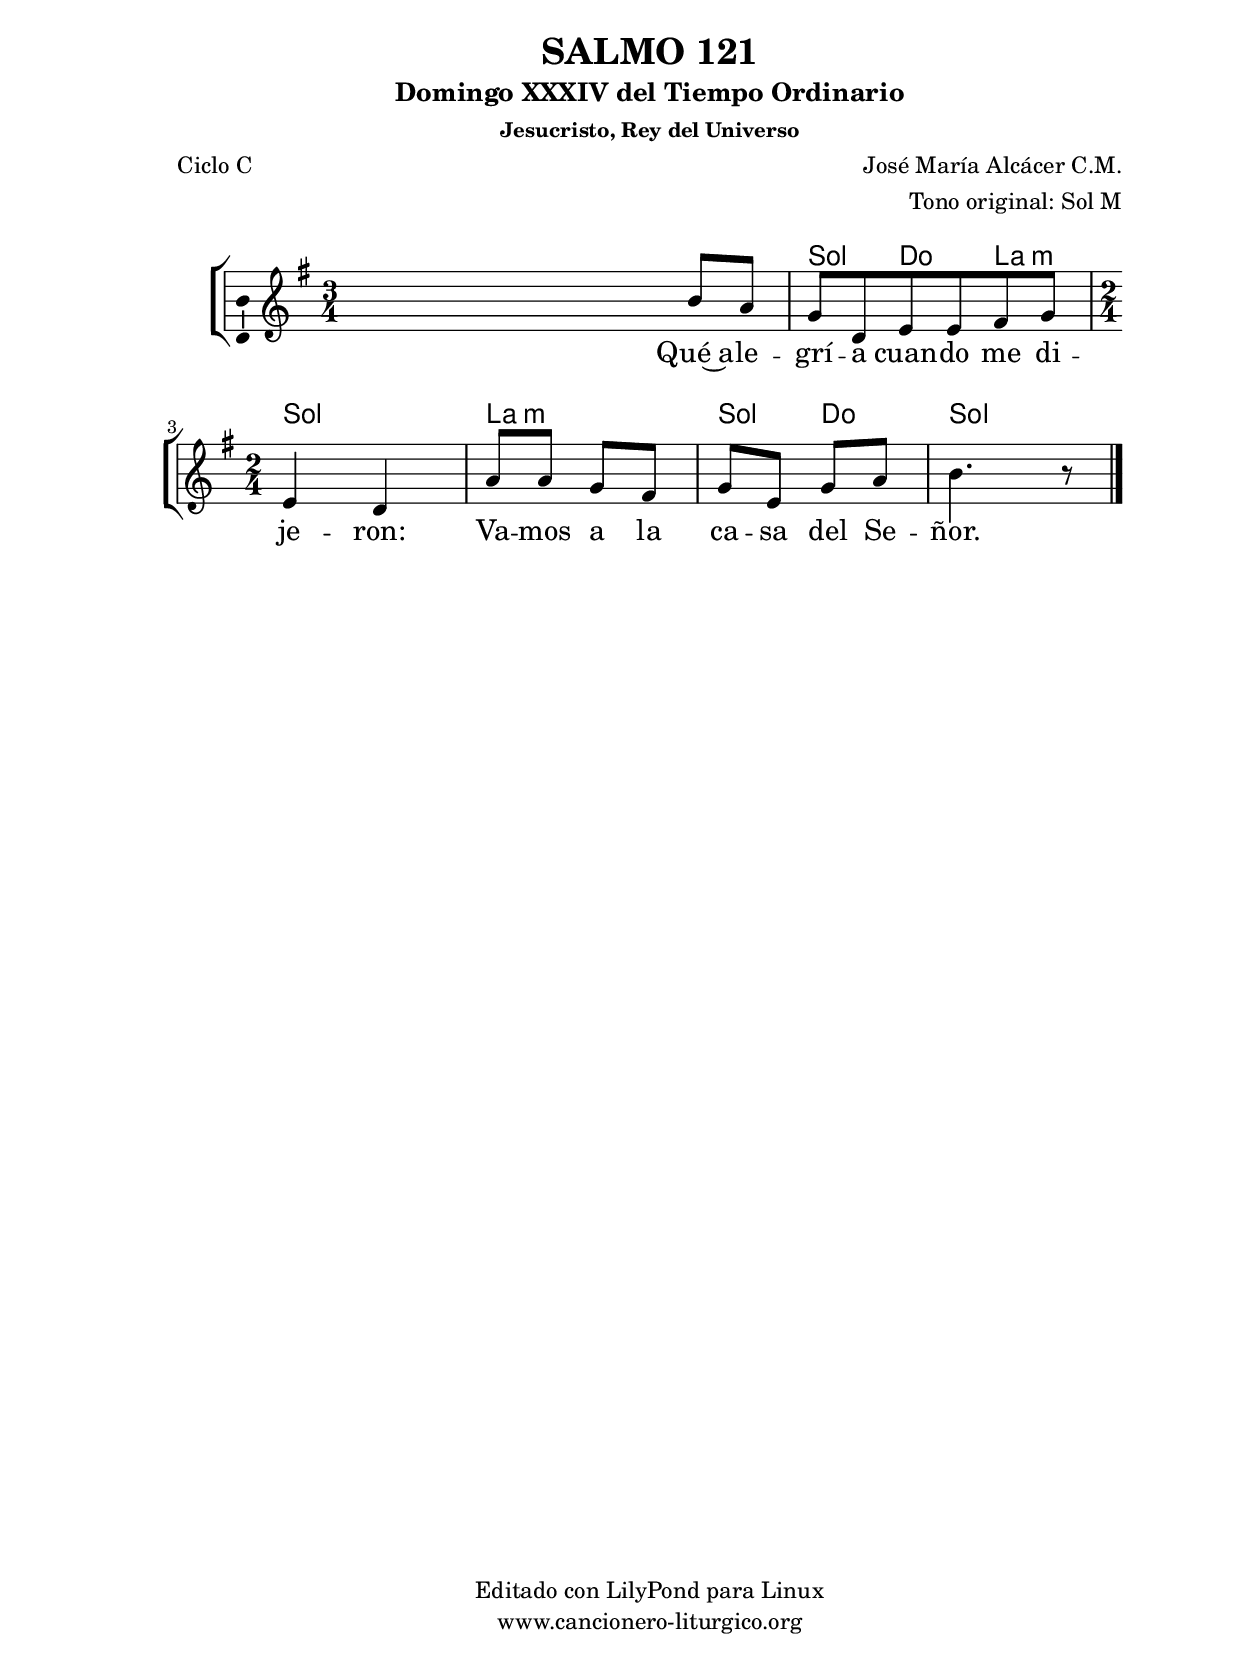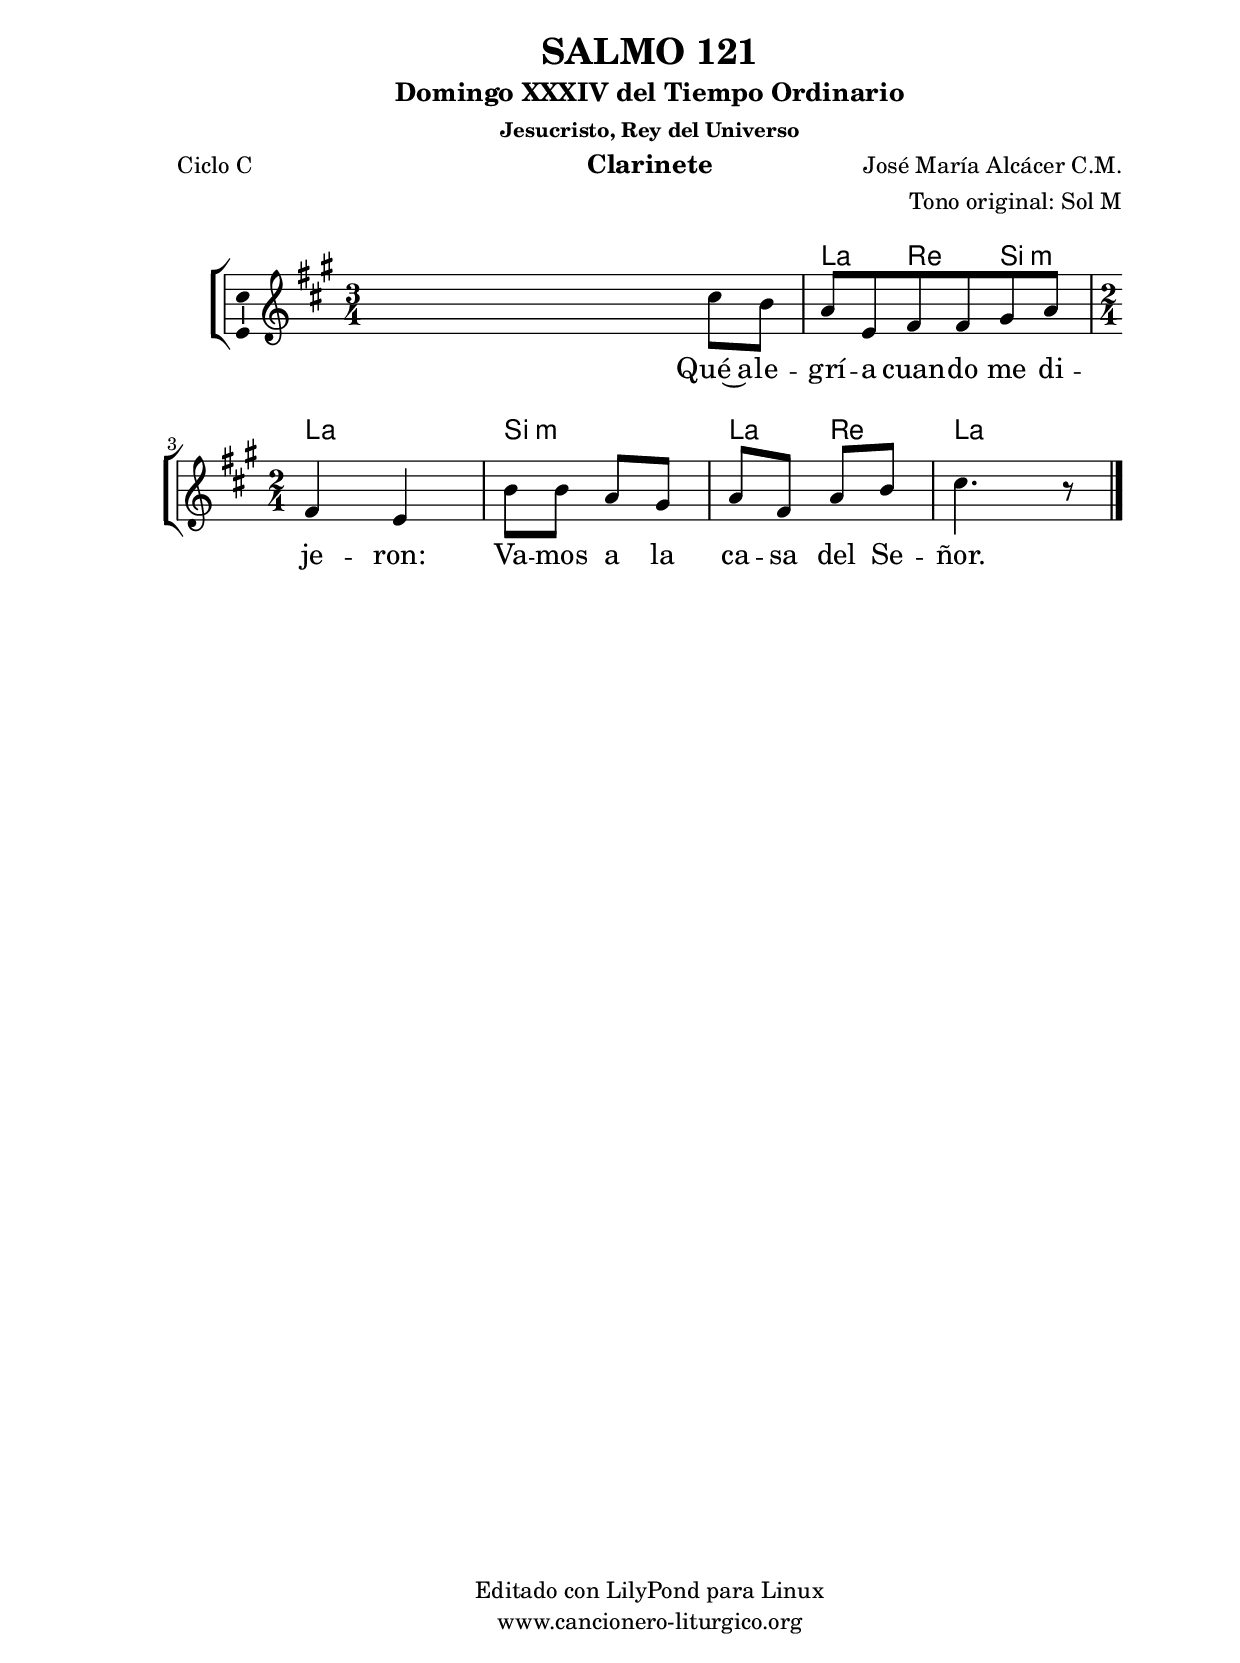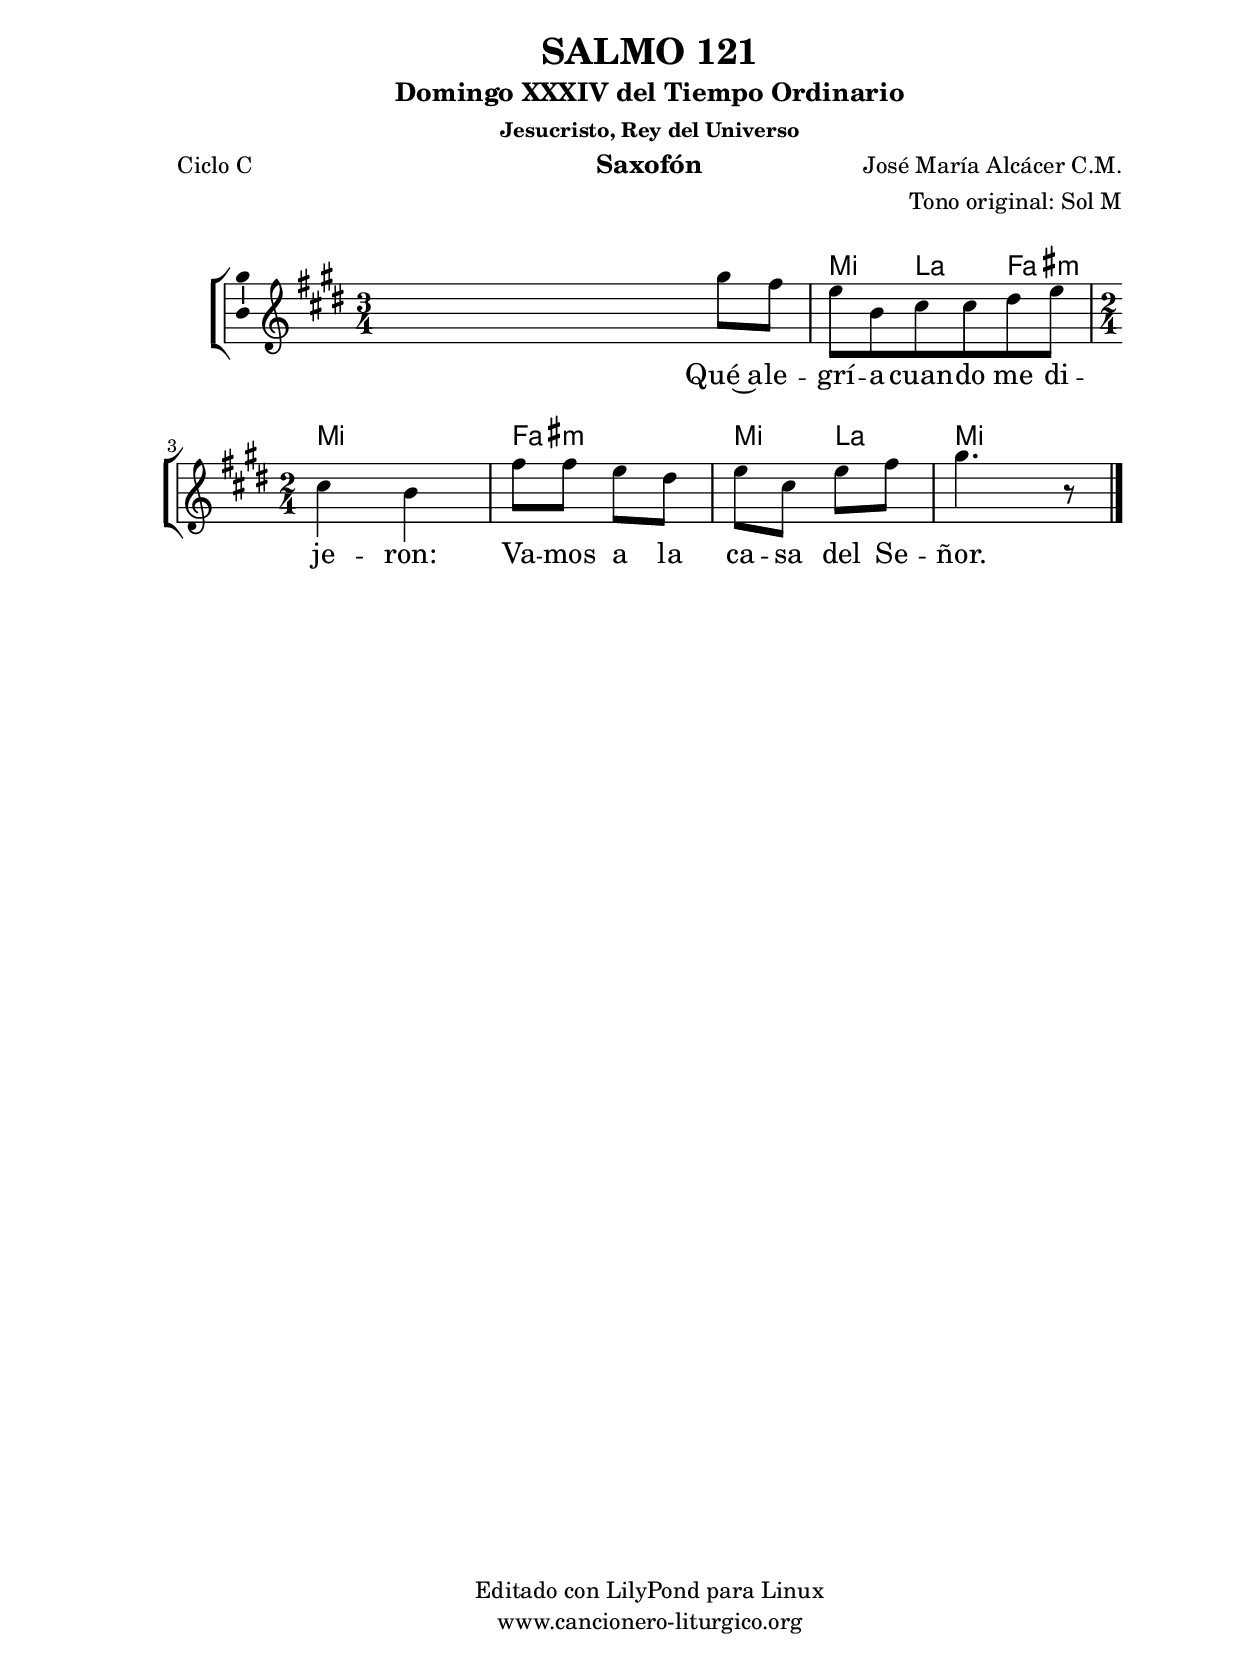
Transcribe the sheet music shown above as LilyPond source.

%
%para convertir .midi en .wav:
%timidity filename.midi -Ow -o finename.wav
%
%
%Para convertir de .wav a .mp3:
%lame -h -m j filename.wav
%
%
%para escuchar el midi:
%timidity nombrefichero.midi
%


%versión de lilypond para la que se ha escrito esta partitura:
\version "2.16.0"

	%Tamaño papel
	#(set-default-paper-size "a4")
	%Tamaño partitura
	#(set-global-staff-size 20)
	%No responde al pulsar sobre una nota
	#(ly:set-option 'point-and-click #f)

%parámetros del encabezamiento:
\header {
	title = "SALMO 121"
	subtitle = "Domingo XXXIV del Tiempo Ordinario"
	subsubtitle = "Jesucristo, Rey del Universo"
	composer = "José María Alcácer C.M."
	poet = "Ciclo C"
	meter = ""
	arranger = "Tono original: Sol M"
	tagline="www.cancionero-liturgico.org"
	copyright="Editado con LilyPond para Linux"
	tiempo = "Ordinario"
	usos = "Salmo"
	letra = "Qué alegría cuando me dijeron: Vamos a la casa del Señor."
	}

%parámetros asociados al papel:
\paper  {
	oddHeaderMarkup = \markup {\fill-line { \on-the-fly #not-first-page \fromproperty #'header:title \on-the-fly #not-first-page \fromproperty #'header:composer }}
	evenHeaderMarkup = \markup {\fill-line { \fromproperty #'header:composer \fromproperty #'header:title }}
	#(set-paper-size "a4")
	print-page-number = ##f
	first-page-number = 1
	print-first-page-number = ##f
%	head-separation = 3.0 \cm
	top-margin = 2.0 \cm
	bottom-margin = 0.5\cm
%%%	bottom-margin = -1.0\cm
	left-margin = 3.0 \cm
	line-width = 16.0 \cm 
	indent = 8\mm
	interscoreline = 2.\mm
	between-system-space = 15\mm
%	para que las partituras no llenen la hoja:
	ragged-bottom = ##t
%	idem para la última hoja:
	ragged-last-bottom = ##f
%	para que las partituras llenen el ancho del papel:
	ragged-last = ##f
	after-title-space = 2.5 \cm
%page-count=1
%system-count=8

	%Flexible Vertical Spacing
%	markup-markup-spacing =
%	#'((basic-distance . 15) (minimum-distance . 15) (padding . 3))
	markup-system-spacing =
	#'((basic-distance . 15) (minimum-distance . 15) (padding . 3))
	system-system-spacing =
	#'((basic-distance . 15) (minimum-distance . 15) (padding . 3))
	score-system-spacing =
	#'((basic-distance . 15) (minimum-distance . 15) (padding . 5))
%	top-system-spacing = % header
%	#'((basic-distance . 8) (minimum-distance . 0) (padding . 3))
%	top-markup-spacing =
%	#'((basic-distance . 20) (minimum-distance . 20) (padding . 3))
	last-bottom-spacing = % footer
	#'((basic-distance . 5) (minimum-distance . 5) (padding . 3))
%	score-markup-spacing =
%	#'((basic-distance . 16) (minimum-distance . 13) (padding . 3))

	}


%parámetros que afectan a toda la partitura:
global =  {
	%clave de sol (G):
	\clef G
	%armadura:
%	\transpose aes g
	\key g \major
	\tempo 4=72
	\set Score.tempoHideNote = ##t
	}


acordes = {
	\italianChords
	\chordmode {
%	\transpose aes g
{

s2.
g4 c a:m g2 a:m g4 c g2

	}
	}
}

melodia = 
%	\transpose aes g
{
	\relative c''{

\time 3/4
s2 b8 a
g8 d e e fis g
\time 2/4
e4 d
a'8 a g fis
g8 e g a
b4. r8

	\bar "|."
	}
	}


texto = \lyricmode {
Qué~a -- le -- grí -- a cuan -- do me di -- je -- ron: Va -- mos a la ca -- sa del Se -- ñor.
	}


acordesStaff = \context ChordNames = acordesStaff <<
	\set chordChanges = ##t
	\acordes
	>>


vozStaff = \context Voice = vozStaff
\with {\consists "Ambitus_engraver"}
<<
%	\set Staff.instrumentName = ""
%	\set Staff.shortInstrumentName = ""
%	\set Staff.midiInstrument = #"clarinet"
%	\set Staff.midiInstrument = #"cello"
%	\set Staff.midiInstrument = #"flute"
	\set Staff.midiInstrument = #"electric guitar (jazz)"
%	\set Staff.midiInstrument = #"english horn"
%	\set Staff.midiInstrument = #"violin"
%	\set Staff.midiInstrument = #"glockenspiel"
	\set Staff.midiMinimumVolume = #0.7
	\set Staff.midiMaximumVolume = #0.9
	\global
	\melodia
	>>


textoStaff = \context Lyrics = textoStaff <<
	\lyricsto vozStaff \texto
	>>

\book {
	\score {
		\context ChoirStaff {
			\override StaffGroup.SystemStartBracket #'collapse-height = #1
			\override Score.SystemStartBar #'collapse-height = #1
			<<
			\acordesStaff
			\vozStaff
			\textoStaff
			>>
			}
		\layout {
	    		\context {
				\Lyrics
				\override LyricText #'font-size = #2
				}
	   		 \context {
				\Score
				%fontSize = #3
				\override StaffSymbol #'staff-space = #(magstep +3)
				%\override Beam #'thickness = #0.55
				%\override SpacingSpanner #'spacing-increment = #1.0
				%\override Slur #'height-limit = #1.5
				}
			}
		}
	\score {
		\unfoldRepeats
		\context ChoirStaff {
			<<
			\acordesStaff
			\vozStaff
			>>
			}
		\midi {
	  		\context {
	  			\Score
				tempoWholesPerMinute = #(ly:make-moment 70 4)
				}
			}
		}
	}

%Partitura para clarinete
#(define output-suffix "C")
\book {
	\header{
		instrument = "Clarinete"
		}
	\score {
		\context ChoirStaff {
			\override StaffGroup.SystemStartBracket #'collapse-height = #1
			\override Score.SystemStartBar #'collapse-height = #1
\transpose c d
			<<
			\acordesStaff
			\vozStaff
			\textoStaff
			>>
			}
		\layout {
	    		\context {
				\Lyrics
				\override LyricText #'font-size = #2
				}
	   		 \context {
				\Score
				%fontSize = #3
				\override StaffSymbol #'staff-space = #(magstep +3)
				%\override Beam #'thickness = #0.55
				%\override SpacingSpanner #'spacing-increment = #1.0
				%\override Slur #'height-limit = #1.5
				}
			}
		}
	}

%Partitura para saxofón
#(define output-suffix "S")
\book {
	\header{
		instrument = "Saxofón"
		}
	\score {
		\context ChoirStaff {
			\override StaffGroup.SystemStartBracket #'collapse-height = #1
			\override Score.SystemStartBar #'collapse-height = #1
\transpose c a
			<<
			\acordesStaff
			\vozStaff
			\textoStaff
			>>
			}
		\layout {
	    		\context {
				\Lyrics
				\override LyricText #'font-size = #2
				}
	   		 \context {
				\Score
				%fontSize = #3
				\override StaffSymbol #'staff-space = #(magstep +3)
				%\override Beam #'thickness = #0.55
				%\override SpacingSpanner #'spacing-increment = #1.0
				%\override Slur #'height-limit = #1.5
				}
			}
		}
	}

